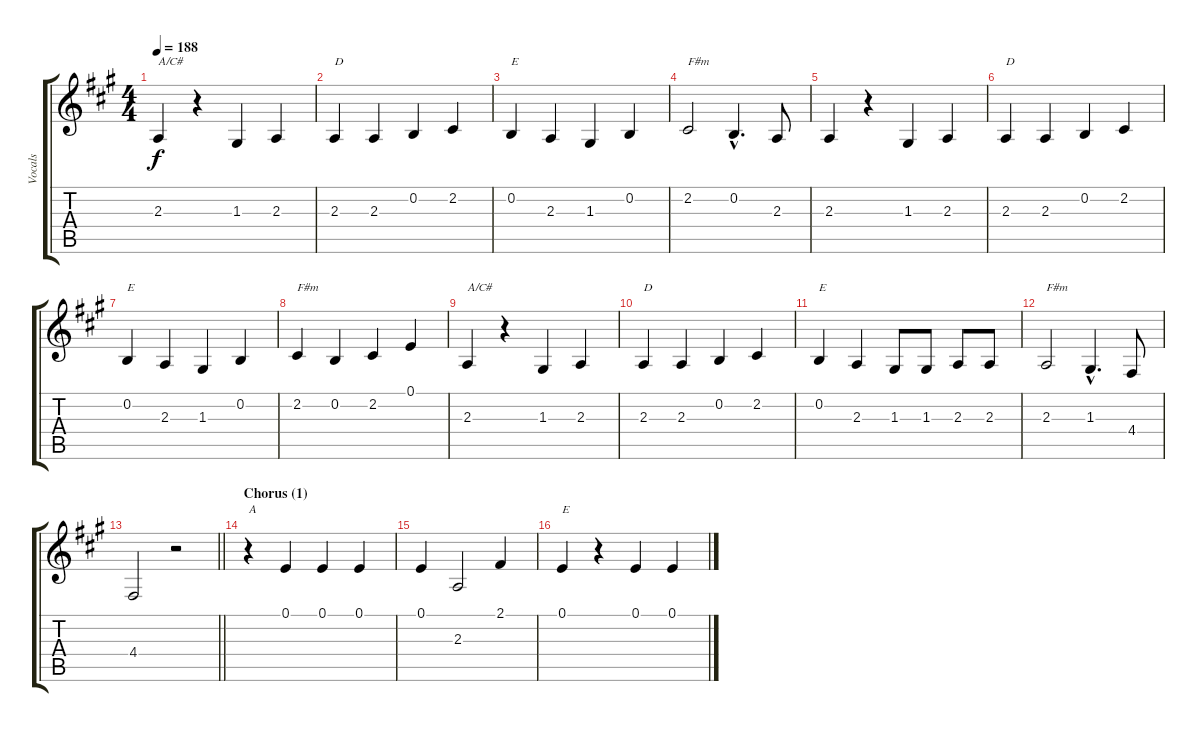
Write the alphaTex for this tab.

\track ("Vocals" "Vocals") {instrument sopranosax}
\staff {score tabs}
\tuning (E4 B3 G3 D3 A2 E2) {hide}
\ts (4 4)
\tempo 188
\clef g2
\ks a
2.3.4{txt "A/C#" dy f} r.4 1.3.4 2.3.4 |
2.3.4{txt "D"} 2.3.4 0.2.4 2.2.4 |
0.2.4{txt "E"} 2.3.4 1.3.4 0.2.4 |
2.2.2{txt "F#m"} 0.2{hac}.4{d} 2.3.8 |
2.3.4 r.4 1.3.4 2.3.4 |
2.3.4{txt "D"} 2.3.4 0.2.4 2.2.4 |
0.2.4{txt "E"} 2.3.4 1.3.4 0.2.4 |
2.2.4{txt "F#m"} 0.2.4 2.2.4 0.1.4 |
2.3.4{txt "A/C#"} r.4 1.3.4 2.3.4 |
2.3.4{txt "D"} 2.3.4 0.2.4 2.2.4 |
0.2.4{txt "E"} 2.3.4 1.3.8 1.3.8 2.3.8 2.3.8 |
2.3.2{txt "F#m"} 1.3{hac}.4{d} 4.4.8 |
\barLineRight lightlight
4.4.2 r.2 |
\section ("" "Chorus (1)")
r.4{txt "A"} 0.1.4 0.1.4 0.1.4 |
0.1.4 2.3.2 2.1.4 |
0.1.4{txt "E"} r.4 0.1.4 0.1.4
